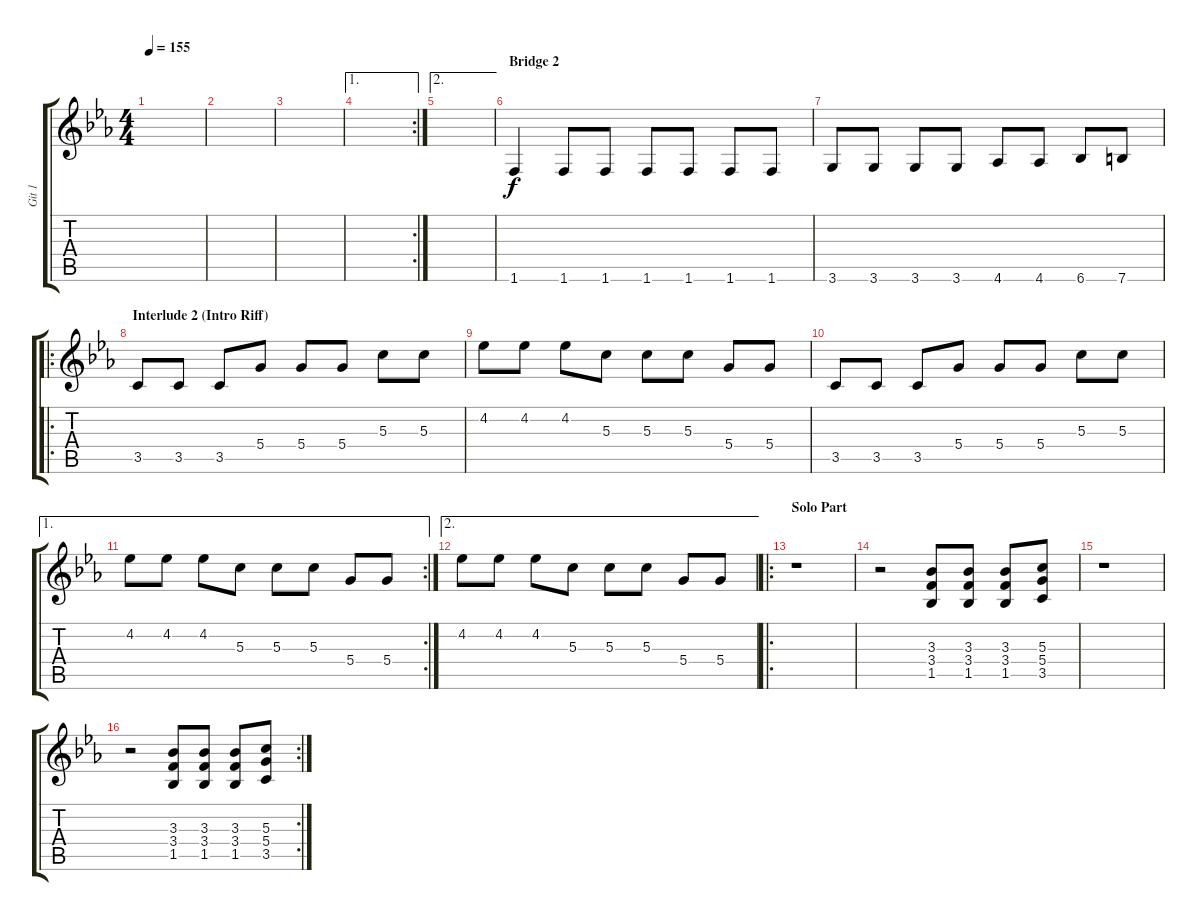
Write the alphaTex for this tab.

\track ("Git 1" "Git 1") {instrument distortionguitar}
\staff {score tabs}
\tuning (E4 B3 G3 D3 A2 E2) {hide}
\ts (4 4)
\tempo 155
\clef g2
\ks cminor
|
|
|
\ae 1
\rc 2
|
\ae 2
|
\section ("" "Bridge 2")
1.6.4 1.6.8 1.6.8 1.6.8 1.6.8 1.6.8 1.6.8 |
3.6.8 3.6.8 3.6.8 3.6.8 4.6.8 4.6.8 6.6.8 7.6.8 |
\ro
\section ("" "Interlude 2 (Intro Riff)")
3.5.8 3.5.8 3.5.8 5.4.8 5.4.8 5.4.8 5.3.8 5.3.8 |
4.2.8 4.2.8 4.2.8 5.3.8 5.3.8 5.3.8 5.4.8 5.4.8 |
3.5.8 3.5.8 3.5.8 5.4.8 5.4.8 5.4.8 5.3.8 5.3.8 |
\ae 1
\rc 2
4.2.8 4.2.8 4.2.8 5.3.8 5.3.8 5.3.8 5.4.8 5.4.8 |
\ae 2
4.2.8 4.2.8 4.2.8 5.3.8 5.3.8 5.3.8 5.4.8 5.4.8 |
\ro
\section ("" "Solo Part")
r.1 |
r.2 (3.3 3.4 1.5).8 (3.3 3.4 1.5).8 (3.3 3.4 1.5).8 (5.3 5.4 3.5).8 |
r.1 |
\rc 2
r.2 (3.3 3.4 1.5).8 (3.3 3.4 1.5).8 (3.3 3.4 1.5).8 (5.3 5.4 3.5).8
